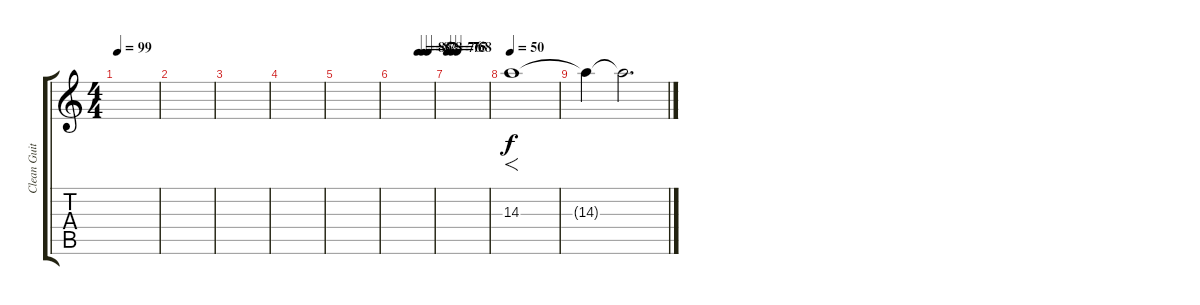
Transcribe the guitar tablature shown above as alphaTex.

\track ("Clean Guitar" "Clean Guit") {instrument electricguitarclean}
\staff {score tabs}
\tuning (E4 B3 G3 D3 A2 E2) {hide}
\ts (4 4)
\tempo 99
\clef g2
\ks c
|
|
|
|
|
\tempo (86 0.625)
\tempo (82 0.75)
\tempo (78 0.875)
|
\tempo 76
\tempo (75 0.125)
\tempo (68 0.25)
|
\tempo 50
14.3.1{f volume 10 balance 8 instrument distortionguitar} |
14.3{t}.4 14.3{t}.2{d}
